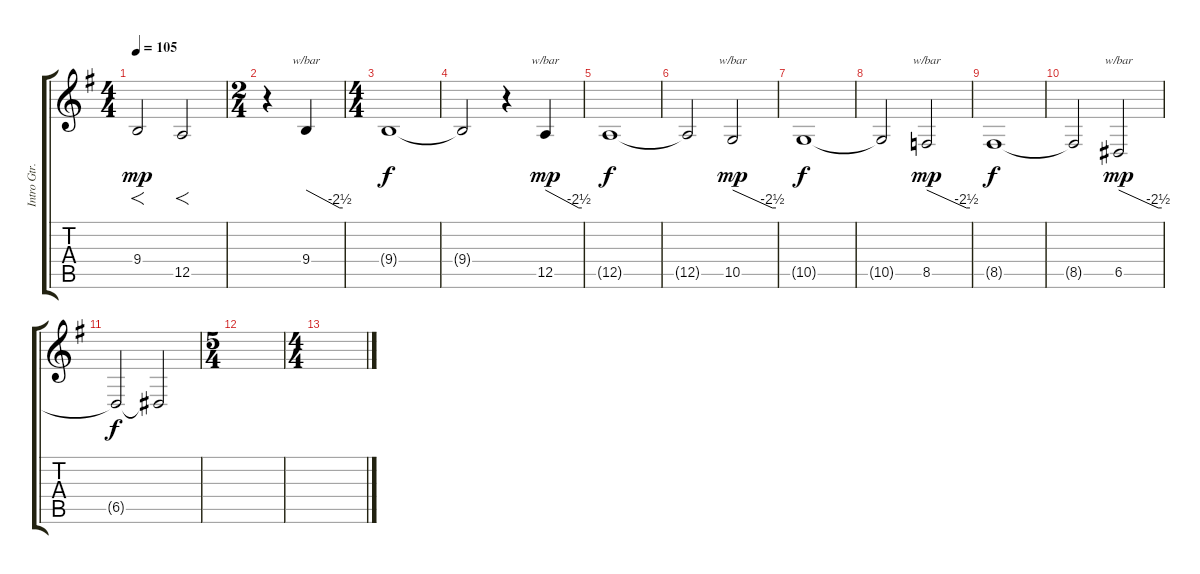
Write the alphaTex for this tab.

\track ("Intro Gtr.1" "Intro Gtr.") {instrument stringensemble1}
\staff {score tabs}
\tuning (E4 B3 G3 D3 A2 E2) {hide}
\ts (4 4)
\tempo 105
\clef g2
\ks eminor
9.4.2{f dy mp} 12.5.2{f} |
\ts (2 4)
r.4{volume 0 instrument choiraahs} 9.4.4{tbe (custom default 0 0 55 -10 60 -10) volume 6} |
\ts (4 4)
9.4{t}.1{dy f} |
9.4{t}.2{volume 1} r.4 12.5.4{tbe (custom default 0 0 55 -10 60 -10) dy mp volume 6} |
12.5{t}.1{dy f} |
12.5{t}.2{volume 1} 10.5.2{tbe (custom default 0 0 55 -10 60 -10) dy mp volume 6} |
10.5{t}.1{dy f} |
10.5{t}.2{volume 1} 8.5.2{tbe (custom default 0 0 55 -10 60 -10) dy mp volume 6} |
8.5{t}.1{dy f} |
8.5{t}.2{volume 1} 6.5.2{tbe (custom default 0 0 55 -10 60 -10) dy mp volume 6} |
6.5{t}.2{dy f} 6.5{t}.2{volume 1} |
\ts (5 4)
|
\ts (4 4)
